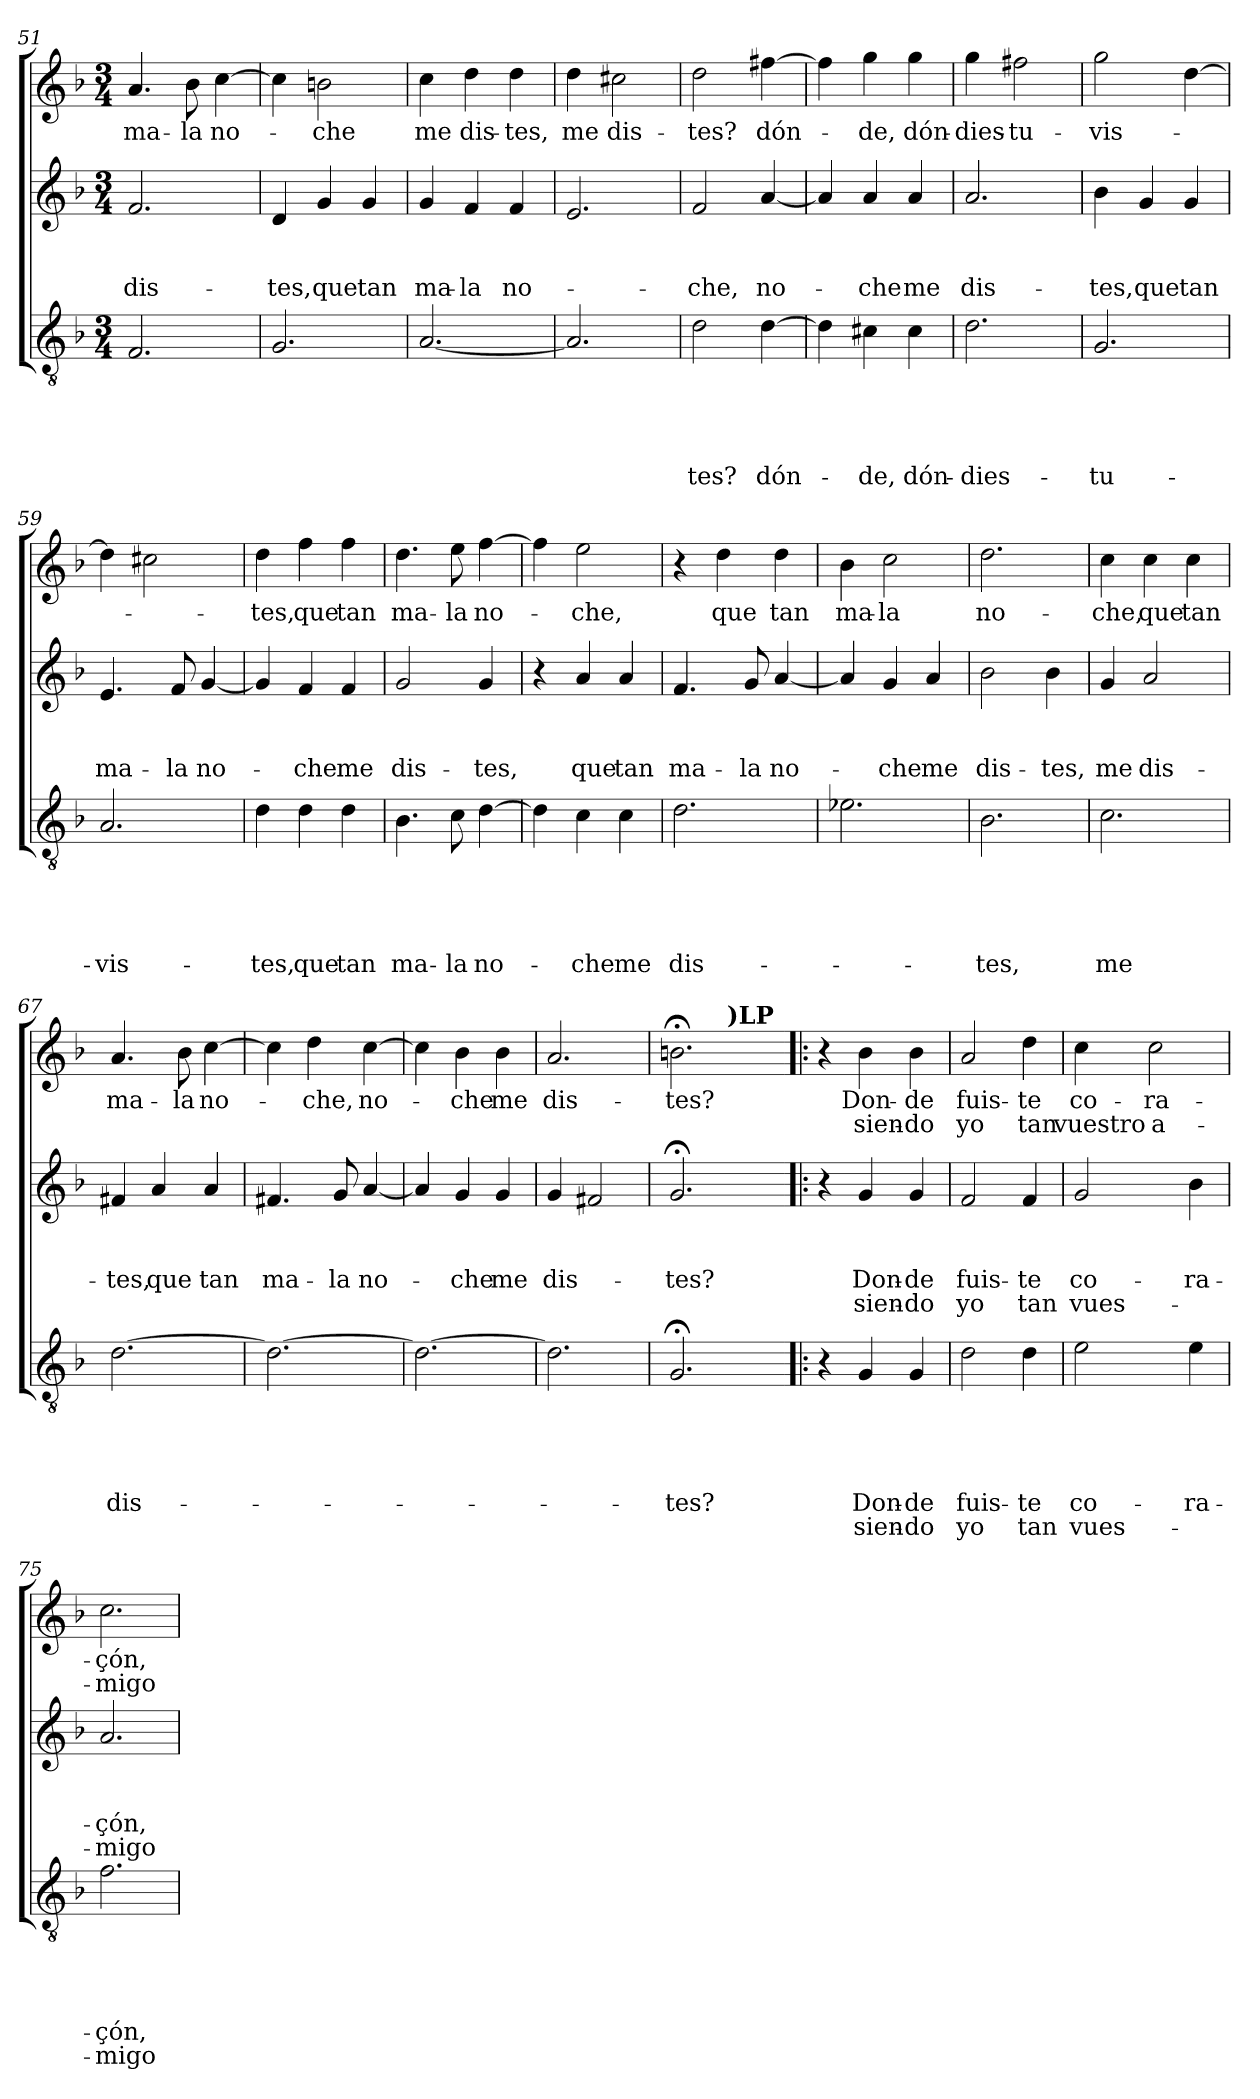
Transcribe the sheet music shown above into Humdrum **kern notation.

**kern	**text	**text	**text	**text	**text	**text	**kern	**text	**text	**text	**text	**kern	**text	**text
*part3	*part3	*part3	*part3	*part3	*part3	*part3	*part2	*part2	*part2	*part2	*part2	*part1	*part1	*part1
*staff3	*staff3	*staff3	*staff3	*staff3	*staff3	*staff3	*staff2	*staff2	*staff2	*staff2	*staff2	*staff1	*staff1	*staff1
*clefGv2	*	*	*	*	*	*	*clefG2	*	*	*	*	*clefG2	*	*
*k[b-]	*	*	*	*	*	*	*k[b-]	*	*	*	*	*k[b-]	*	*
*F:	*	*	*	*	*	*	*F:	*	*	*	*	*F:	*	*
*M3/4	*	*	*	*	*	*	*M3/4	*	*	*	*	*M3/4	*	*
=51	=51	=51	=51	=51	=51	=51	=51	=51	=51	=51	=51	=51	=51	=51
!	!	!	!	!	!	!	!	!	!	!LO:LY:b	!	!	!LO:LY:b	!
2.F/	.	.	.	.	.	.	2.f/	.	.	dis-	.	4.a/	ma-	.
!	!	!	!	!	!	!	!	!	!	!	!	!	!LO:LY:b	!
.	.	.	.	.	.	.	.	.	.	.	.	8b-\	-la	.
!	!	!	!	!	!	!	!	!	!	!	!	!	!LO:LY:b	!
.	.	.	.	.	.	.	.	.	.	.	.	[>4cc\	no-	.
=52	=52	=52	=52	=52	=52	=52	=52	=52	=52	=52	=52	=52	=52	=52
!	!	!	!	!	!	!	!	!	!	!LO:LY:b	!	!	!	!
2.G/	.	.	.	.	.	.	4d/	.	.	-tes,	.	4cc\]	.	.
!	!	!	!	!	!	!	!	!	!	!LO:LY:b	!	!	!LO:LY:b	!
.	.	.	.	.	.	.	4g/	.	.	que	.	2bn\	-che	.
!	!	!	!	!	!	!	!	!	!	!LO:LY:b	!	!	!	!
.	.	.	.	.	.	.	4g/	.	.	tan	.	.	.	.
=53	=53	=53	=53	=53	=53	=53	=53	=53	=53	=53	=53	=53	=53	=53
!	!	!	!	!	!	!	!	!	!	!LO:LY:b	!	!	!LO:LY:b	!
[<2.A/	.	.	.	.	.	.	4g/	.	.	ma-	.	4cc\	me	.
!	!	!	!	!	!	!	!	!	!	!LO:LY:b	!	!	!LO:LY:b	!
.	.	.	.	.	.	.	4f/	.	.	-la	.	4dd\	dis-	.
!	!	!	!	!	!	!	!	!	!	!LO:LY:b	!	!	!LO:LY:b:rj	!
.	.	.	.	.	.	.	4f/	.	.	no-	.	4dd\	-tes,	.
=54	=54	=54	=54	=54	=54	=54	=54	=54	=54	=54	=54	=54	=54	=54
!	!	!	!	!	!	!	!	!	!	!	!	!	!LO:LY:b	!
2.A/]	.	.	.	.	.	.	2.e/	.	.	.	.	4dd\	me	.
!	!	!	!	!	!	!	!	!	!	!	!	!	!LO:LY:b	!
.	.	.	.	.	.	.	.	.	.	.	.	2cc#X\	dis-	.
=55	=55	=55	=55	=55	=55	=55	=55	=55	=55	=55	=55	=55	=55	=55
!	!	!	!	!	!LO:LY:b	!	!	!	!	!LO:LY:b	!	!	!LO:LY:b	!
2d\	.	.	.	.	-tes?	.	2f/	.	.	-che,	.	2dd\	-tes?	.
!	!	!	!	!	!LO:LY:b	!	!	!	!	!LO:LY:b	!	!	!LO:LY:b	!
[<4d\	.	.	.	.	dón-	.	[<4a/	.	.	no-	.	[<4ff#X\	dón-	.
!!LO:LB:g=z
=56	=56	=56	=56	=56	=56	=56	=56	=56	=56	=56	=56	=56	=56	=56
4d\]	.	.	.	.	.	.	4a/]	.	.	.	.	4ff#\]	.	.
!	!	!	!	!	!LO:LY:b	!	!	!	!	!LO:LY:b	!	!	!LO:LY:b	!
4c#X\	.	.	.	.	-de,	.	4a/	.	.	-che	.	4gg\	-de,	.
!	!	!	!	!	!LO:LY:b	!	!	!	!	!LO:LY:b	!	!	!LO:LY:b	!
4c#\	.	.	.	.	dón-	.	4a/	.	.	me	.	4gg\	dón-	.
=57	=57	=57	=57	=57	=57	=57	=57	=57	=57	=57	=57	=57	=57	=57
!	!	!	!	!	!LO:LY:b	!	!	!	!	!LO:LY:b	!	!	!LO:LY:b	!
2.d\	.	.	.	.	-dies-	.	2.a/	.	.	dis-	.	4gg\	-dies-	.
!	!	!	!	!	!	!	!	!	!	!	!	!	!LO:LY:b:rj	!
.	.	.	.	.	.	.	.	.	.	.	.	2ff#X\	-tu-	.
=58	=58	=58	=58	=58	=58	=58	=58	=58	=58	=58	=58	=58	=58	=58
!	!	!	!	!	!LO:LY:b	!	!	!	!	!LO:LY:b	!	!	!LO:LY:b	!
2.G/	.	.	.	.	-tu-	.	4b-\	.	.	-tes,	.	2gg\	-vis-	.
!	!	!	!	!	!	!	!	!	!	!LO:LY:b	!	!	!	!
.	.	.	.	.	.	.	4g/	.	.	que	.	.	.	.
!	!	!	!	!	!	!	!	!	!	!LO:LY:b	!	!	!	!
.	.	.	.	.	.	.	4g/	.	.	tan	.	[>4dd\	.	.
=59	=59	=59	=59	=59	=59	=59	=59	=59	=59	=59	=59	=59	=59	=59
!	!	!	!	!	!LO:LY:b	!	!	!	!	!LO:LY:b	!	!	!	!
2.A/	.	.	.	.	-vis-	.	4.e/	.	.	ma-	.	4dd\]	.	.
.	.	.	.	.	.	.	.	.	.	.	.	2cc#X\	.	.
!	!	!	!	!	!	!	!	!	!	!LO:LY:b	!	!	!	!
.	.	.	.	.	.	.	8f/	.	.	-la	.	.	.	.
!	!	!	!	!	!	!	!	!	!	!LO:LY:b	!	!	!	!
.	.	.	.	.	.	.	[<4g/	.	.	no-	.	.	.	.
=60	=60	=60	=60	=60	=60	=60	=60	=60	=60	=60	=60	=60	=60	=60
!	!	!	!	!	!LO:LY:b	!	!	!	!	!	!	!	!LO:LY:b	!
4d\	.	.	.	.	-tes,	.	4g/]	.	.	.	.	4dd\	-tes,	.
!	!	!	!	!	!LO:LY:b	!	!	!	!	!LO:LY:b	!	!	!LO:LY:b	!
4d\	.	.	.	.	que	.	4f/	.	.	-che	.	4ff\	que	.
!	!	!	!	!	!LO:LY:b	!	!	!	!	!LO:LY:b	!	!	!LO:LY:b	!
4d\	.	.	.	.	tan	.	4f/	.	.	me	.	4ff\	tan	.
=61	=61	=61	=61	=61	=61	=61	=61	=61	=61	=61	=61	=61	=61	=61
!	!	!	!	!	!LO:LY:b	!	!	!	!	!LO:LY:b	!	!	!LO:LY:b	!
4.B-\	.	.	.	.	ma-	.	2g/	.	.	dis-	.	4.dd\	ma-	.
!	!	!	!	!	!LO:LY:b	!	!	!	!	!	!	!	!LO:LY:b	!
8c\	.	.	.	.	-la	.	.	.	.	.	.	8ee\	-la	.
!	!	!	!	!	!LO:LY:b	!	!	!	!	!LO:LY:b	!	!	!LO:LY:b	!
[>4d\	.	.	.	.	no-	.	4g/	.	.	-tes,	.	[>4ff\	no-	.
=62	=62	=62	=62	=62	=62	=62	=62	=62	=62	=62	=62	=62	=62	=62
4d\]	.	.	.	.	.	.	4r	.	.	.	.	4ff\]	.	.
!	!	!	!	!	!LO:LY:b	!	!	!	!	!LO:LY:b	!	!	!LO:LY:b	!
4c\	.	.	.	.	-che	.	4a/	.	.	que	.	2ee\	-che,	.
!	!	!	!	!	!LO:LY:b	!	!	!	!	!LO:LY:b	!	!	!	!
4c\	.	.	.	.	me	.	4a/	.	.	tan	.	.	.	.
=63	=63	=63	=63	=63	=63	=63	=63	=63	=63	=63	=63	=63	=63	=63
!	!	!	!	!	!LO:LY:b	!	!	!	!	!LO:LY:b	!	!	!	!
2.d\	.	.	.	.	dis-	.	4.f/	.	.	ma-	.	4r	.	.
!	!	!	!	!	!	!	!	!	!	!	!	!	!LO:LY:b	!
.	.	.	.	.	.	.	.	.	.	.	.	4dd\	que	.
!	!	!	!	!	!	!	!	!	!	!LO:LY:b	!	!	!	!
.	.	.	.	.	.	.	8g/	.	.	-la	.	.	.	.
!	!	!	!	!	!	!	!	!	!	!LO:LY:b	!	!	!LO:LY:b	!
.	.	.	.	.	.	.	[<4a/	.	.	no-	.	4dd\	tan	.
!!LO:LB:g=z
=64	=64	=64	=64	=64	=64	=64	=64	=64	=64	=64	=64	=64	=64	=64
!	!	!	!	!	!	!	!	!	!	!	!	!	!LO:LY:b	!
2.e-X\	.	.	.	.	.	.	4a/]	.	.	.	.	4b-\	ma-	.
!	!	!	!	!	!	!	!	!	!	!LO:LY:b	!	!	!LO:LY:b:rj	!
.	.	.	.	.	.	.	4g/	.	.	-che	.	2cc\	-la	.
!	!	!	!	!	!	!	!	!	!	!LO:LY:b	!	!	!	!
.	.	.	.	.	.	.	4a/	.	.	me	.	.	.	.
=65	=65	=65	=65	=65	=65	=65	=65	=65	=65	=65	=65	=65	=65	=65
!	!	!	!	!	!LO:LY:b	!	!	!	!	!LO:LY:b	!	!	!LO:LY:b	!
2.B-\	.	.	.	.	-tes,	.	2b-\	.	.	dis-	.	2.dd\	no-	.
!	!	!	!	!	!	!	!	!	!	!LO:LY:b	!	!	!	!
.	.	.	.	.	.	.	4b-\	.	.	-tes,	.	.	.	.
=66	=66	=66	=66	=66	=66	=66	=66	=66	=66	=66	=66	=66	=66	=66
!	!	!	!	!	!LO:LY:b	!	!	!	!	!LO:LY:b	!	!	!LO:LY:b	!
2.c\	.	.	.	.	me	.	4g/	.	.	me	.	4cc\	-che,	.
!	!	!	!	!	!	!	!	!	!	!LO:LY:b	!	!	!LO:LY:b	!
.	.	.	.	.	.	.	2a/	.	.	dis-	.	4cc\	que	.
!	!	!	!	!	!	!	!	!	!	!	!	!	!LO:LY:b	!
.	.	.	.	.	.	.	.	.	.	.	.	4cc\	tan	.
=67	=67	=67	=67	=67	=67	=67	=67	=67	=67	=67	=67	=67	=67	=67
!	!	!	!	!	!LO:LY:b	!	!	!	!	!LO:LY:b	!	!	!LO:LY:b	!
[>2.d\	.	.	.	.	dis-	.	4f#/	.	.	-tes,	.	4.a/	ma-	.
!	!	!	!	!	!	!	!	!	!	!LO:LY:b	!	!	!	!
.	.	.	.	.	.	.	4a/	.	.	que	.	.	.	.
!	!	!	!	!	!	!	!	!	!	!	!	!	!LO:LY:b	!
.	.	.	.	.	.	.	.	.	.	.	.	8b-\	-la	.
!	!	!	!	!	!	!	!	!	!	!LO:LY:b	!	!	!LO:LY:b	!
.	.	.	.	.	.	.	4a/	.	.	tan	.	[>4cc\	no-	.
=68	=68	=68	=68	=68	=68	=68	=68	=68	=68	=68	=68	=68	=68	=68
!	!	!	!	!	!	!	!	!	!	!LO:LY:b	!	!	!	!
2.d\_	.	.	.	.	.	.	4.f#/	.	.	ma-	.	4cc\]	.	.
!	!	!	!	!	!	!	!	!	!	!	!	!	!LO:LY:b	!
.	.	.	.	.	.	.	.	.	.	.	.	4dd\	-che,	.
!	!	!	!	!	!	!	!	!	!	!LO:LY:b	!	!	!	!
.	.	.	.	.	.	.	8g/	.	.	-la	.	.	.	.
!	!	!	!	!	!	!	!	!	!	!LO:LY:b	!	!	!LO:LY:b	!
.	.	.	.	.	.	.	[<4a/	.	.	no-	.	[>4cc\	no-	.
=69	=69	=69	=69	=69	=69	=69	=69	=69	=69	=69	=69	=69	=69	=69
2.d\_	.	.	.	.	.	.	4a/]	.	.	.	.	4cc\]	.	.
!	!	!	!	!	!	!	!	!	!	!LO:LY:b	!	!	!LO:LY:b	!
.	.	.	.	.	.	.	4g/	.	.	-che	.	4b-\	-che	.
!	!	!	!	!	!	!	!	!	!	!LO:LY:b	!	!	!LO:LY:b	!
.	.	.	.	.	.	.	4g/	.	.	me	.	4b-\	me	.
=70	=70	=70	=70	=70	=70	=70	=70	=70	=70	=70	=70	=70	=70	=70
!	!	!	!	!	!	!	!	!	!	!LO:LY:b	!	!	!LO:LY:b	!
2.d\]	.	.	.	.	.	.	4g/	.	.	dis-	.	2.a/	dis-	.
.	.	.	.	.	.	.	2f#X/	.	.	.	.	.	.	.
=71	=71	=71	=71	=71	=71	=71	=71	=71	=71	=71	=71	=71	=71	=71
!	!	!	!	!	!LO:LY:b	!	!	!	!	!LO:LY:b	!	!	!LO:LY:b	!
*	*	*	*	*	*	*	*	*	*	*	*	*^	*	*
2.G;/	.	.	.	.	-tes?	.	2.g;/	.	.	-tes?	.	2.bn;<\	4..ryy	-tes?	.
!	!	!	!	!	!	!	!	!	!	!	!	!	!LO:TX:a:B:t=)LP	!	!
.	.	.	.	.	.	.	.	.	.	.	.	.	4ryy	.	.
.	.	.	.	.	.	.	.	.	.	.	.	.	16ryy	.	.
*	*	*	*	*	*	*	*	*	*	*	*	*v	*v	*	*
!!LO:PB:g=z
=72!|:	=72!|:	=72!|:	=72!|:	=72!|:	=72!|:	=72!|:	=72!|:	=72!|:	=72!|:	=72!|:	=72!|:	=72!|:	=72!|:	=72!|:
4r	.	.	.	.	.	.	4r	.	.	.	.	4r	.	.
!	!	!	!	!	!LO:LY:b	!LO:LY:b	!	!	!	!LO:LY:b	!LO:LY:b	!	!LO:LY:b	!LO:LY:b
4G/	.	.	.	.	Don-	sien-	4g/	.	.	Don-	sien-	4b-\	Don-	sien-
!	!	!	!	!	!LO:LY:b:rj	!LO:LY:b:rj	!	!	!	!LO:LY:b:rj	!LO:LY:b:rj	!	!LO:LY:b:rj	!LO:LY:b:rj
4G/	.	.	.	.	-de	-do	4g/	.	.	-de	-do	4b-\	-de	-do
=73	=73	=73	=73	=73	=73	=73	=73	=73	=73	=73	=73	=73	=73	=73
!	!	!	!	!	!LO:LY:b	!LO:LY:b	!	!	!	!LO:LY:b	!LO:LY:b	!	!LO:LY:b	!LO:LY:b
2d\	.	.	.	.	fuis-	yo	2f/	.	.	fuis-	yo	2a/	fuis-	yo
!	!	!	!	!	!LO:LY:b	!LO:LY:b	!	!	!	!LO:LY:b	!LO:LY:b	!	!LO:LY:b	!LO:LY:b
4d\	.	.	.	.	-te	tan	4f/	.	.	-te	tan	4dd\	-te	tan
=74	=74	=74	=74	=74	=74	=74	=74	=74	=74	=74	=74	=74	=74	=74
!	!	!	!	!	!LO:LY:b	!LO:LY:b	!	!	!	!LO:LY:b	!LO:LY:b	!	!LO:LY:b	!LO:LY:b
2e\	.	.	.	.	co-	vues-	2g/	.	.	co-	vues-	4cc\	co-	vues­tro
!	!	!	!	!	!	!	!	!	!	!	!	!	!LO:LY:b	!LO:LY:b
.	.	.	.	.	.	.	.	.	.	.	.	2cc\	-ra-	a-
!	!	!	!	!	!LO:LY:b	!	!	!	!	!LO:LY:b	!	!	!	!
4e\	.	.	.	.	-ra-	.	4b-\	.	.	-ra-	.	.	.	.
=75	=75	=75	=75	=75	=75	=75	=75	=75	=75	=75	=75	=75	=75	=75
!	!	!	!	!	!LO:LY:b	!LO:LY:b	!	!	!	!LO:LY:b	!LO:LY:b	!	!LO:LY:b	!LO:LY:b
2.f\	.	.	.	.	-çón,	-migo	2.a/	.	.	-çón,	-migo	2.cc\	-çón,	-migo
=	=	=	=	=	=	=	=	=	=	=	=	=	=	=
*-	*-	*-	*-	*-	*-	*-	*-	*-	*-	*-	*-	*-	*-	*-
